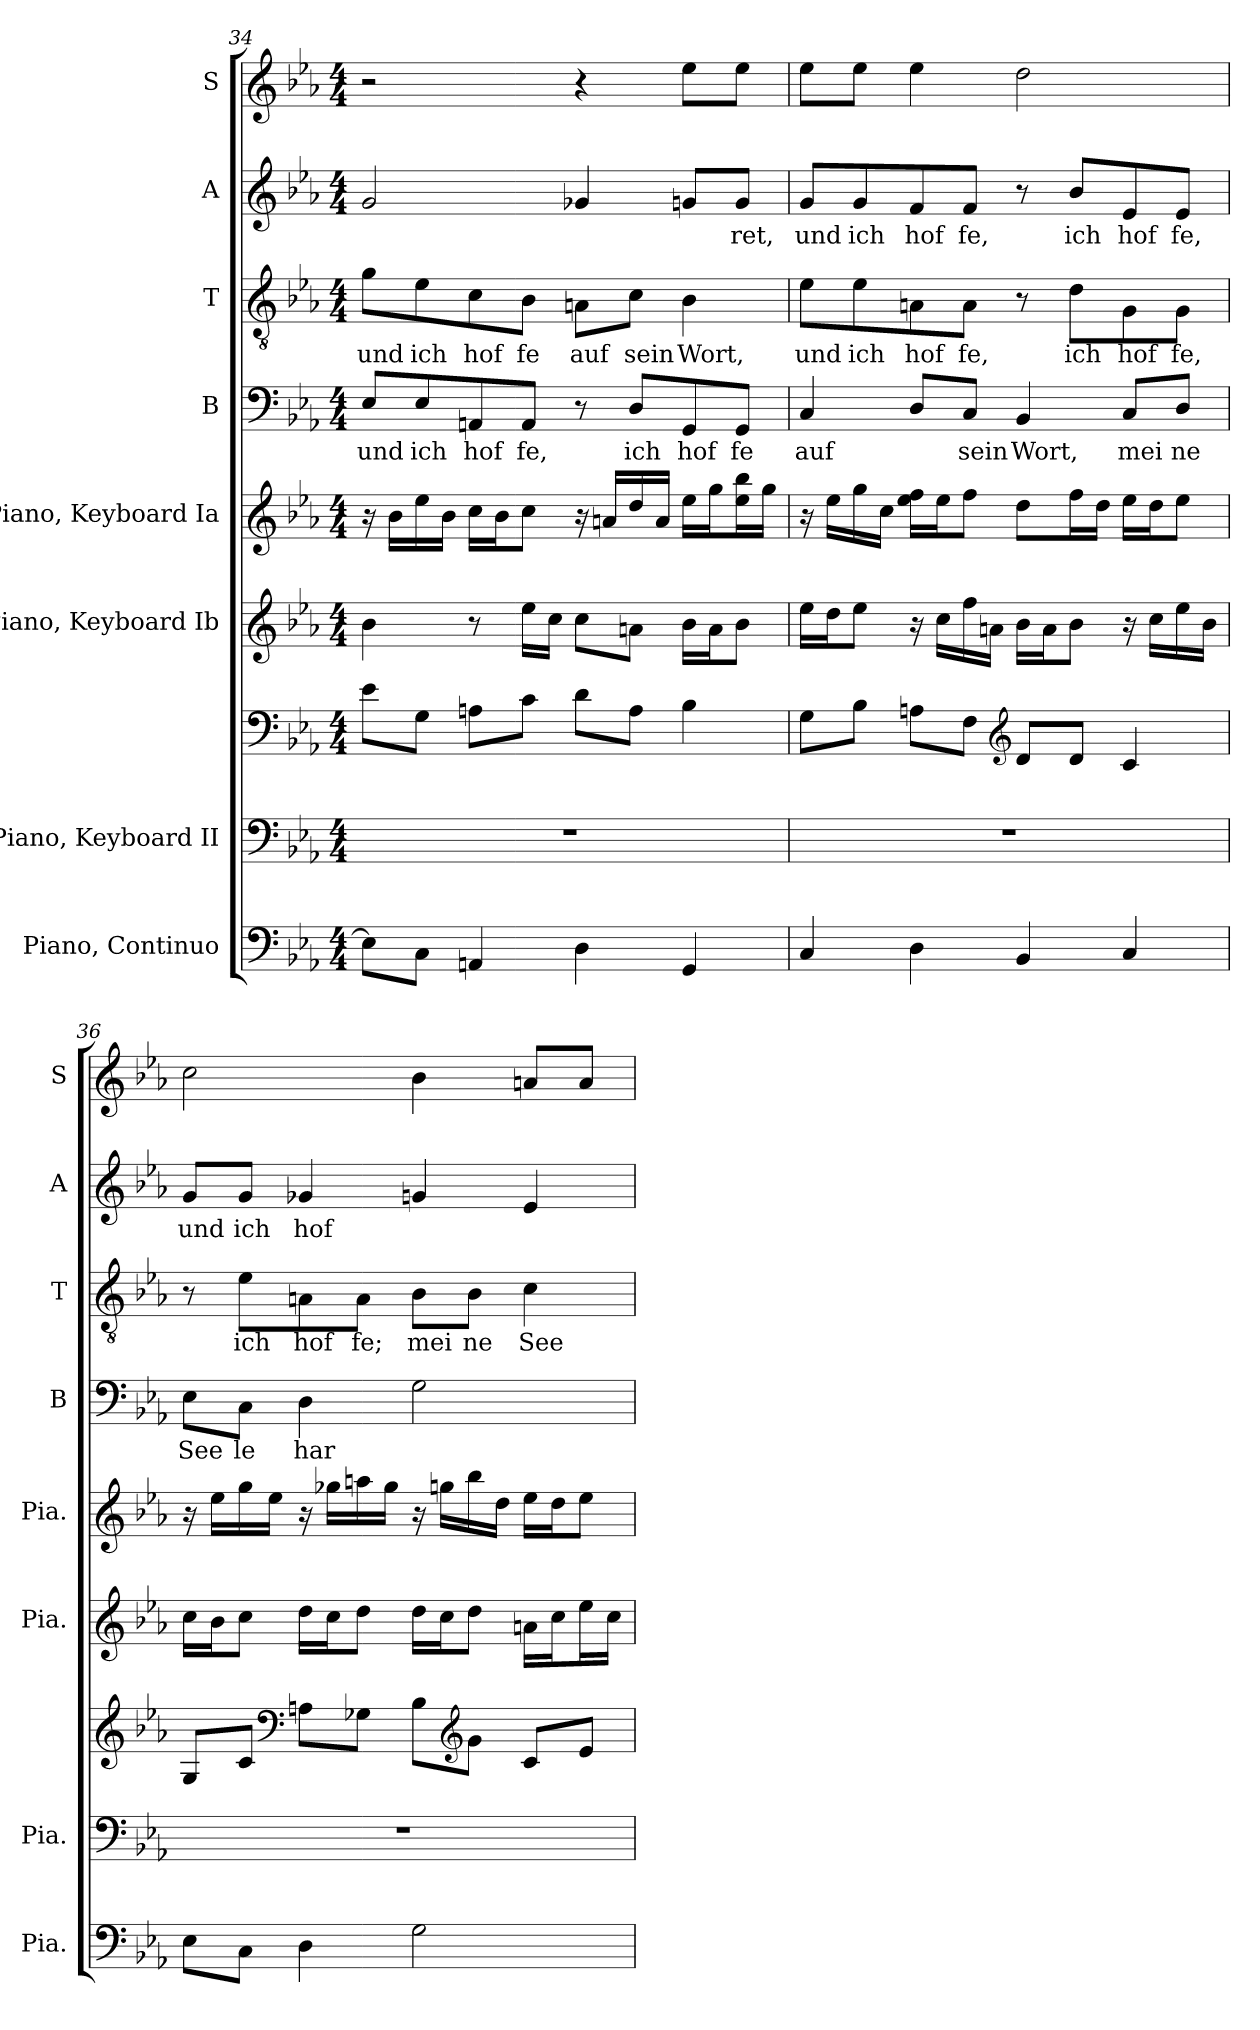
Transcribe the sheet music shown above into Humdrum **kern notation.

**kern	**kern	**kern	**text	**kern	**kern	**kern	**text	**kern	**text	**kern	**text	**kern
*part8	*part7	*part7	*part7	*part6	*part5	*part4	*part4	*part3	*part3	*part2	*part2	*part1
*staff9	*staff8	*staff7	*staff7	*staff6	*staff5	*staff4	*staff4	*staff3	*staff3	*staff2	*staff2	*staff1
*I"Piano, Continuo	*I"Piano, Keyboard II	*	*	*I"Piano, Keyboard Ib	*I"Piano, Keyboard Ia	*I"B	*	*I"T	*	*I"A	*	*I"S
*I'Pia.	*I'Pia.	*	*	*I'Pia.	*I'Pia.	*I'B	*	*I'T	*	*I'A	*	*I'S
*clefF4	*clefF4	*clefF4	*	*clefG2	*clefG2	*clefF4	*	*clefGv2	*	*clefG2	*	*clefG2
*k[b-e-a-]	*k[b-e-a-]	*k[b-e-a-]	*	*k[b-e-a-]	*k[b-e-a-]	*k[b-e-a-]	*	*k[b-e-a-]	*	*k[b-e-a-]	*	*k[b-e-a-]
*M4/4	*M4/4	*M4/4	*	*M4/4	*M4/4	*M4/4	*	*M4/4	*	*M4/4	*	*M4/4
=34	=34	=34	=34	=34	=34	=34	=34	=34	=34	=34	=34	=34
8E-\L]	1r	8e-\L	.	4b-\	16r	8E-/L	und	8g\L	und	2g/	.	2r
.	.	.	.	.	16b-\LL	.	.	.	.	.	.	.
8C\J	.	8G\J	.	.	16ee-\	8E-/	ich	8e-\	ich	.	.	.
.	.	.	.	.	16b-\JJ	.	.	.	.	.	.	.
4AAn/	.	8An\L	.	8r	16cc\LL	8AAn/	hof	8c\	hof	.	.	.
.	.	.	.	.	16b-\J	.	.	.	.	.	.	.
.	.	8c\J	.	16ee-\LL	8cc\J	8AA/J	fe,	8B-\J	fe	.	.	.
.	.	.	.	16cc\JJ	.	.	.	.	.	.	.	.
4D\	.	8d\L	.	8cc\L	16r	8r	.	8An\L	auf	4g-X/	.	4r
.	.	.	.	.	16an/LL	.	.	.	.	.	.	.
.	.	8A\J	.	8an\J	16dd/	8D/L	ich	8c\J	sein	.	.	.
.	.	.	.	.	16a/JJ	.	.	.	.	.	.	.
4GG/	.	4B-\	.	16b-\LL	16ee-\LL	8GG/	hof	4B-\	Wort,	8gn/L	.	8ee-\L
.	.	.	.	16a\J	16gg\J	.	.	.	.	.	.	.
.	.	.	.	8b-\J	16ee-\ 16bb-\L	8GG/J	fe	.	.	8g/J	ret,	8ee-\J
.	.	.	.	.	16gg\JJ	.	.	.	.	.	.	.
!!LO:PB:g=z
=35	=35	=35	=35	=35	=35	=35	=35	=35	=35	=35	=35	=35
4C/	1r	8G\L	.	16ee-\LL	16r	4C/	auf	8e-\L	und	8g/L	und	8ee-\L
.	.	.	.	16dd\J	16ee-\LL	.	.	.	.	.	.	.
.	.	8B-\J	.	8ee-\J	16gg\	.	.	8e-\	ich	8g/	ich	8ee-\J
.	.	.	.	.	16cc\JJ	.	.	.	.	.	.	.
4D\	.	8An\L	.	16r	16ee-\ 16ff\LL	8D/L	.	8An\	hof	8f/	hof	4ee-\
.	.	.	.	16cc\LL	16ee-\J	.	.	.	.	.	.	.
.	.	8F\J	.	16ff\	8ff\J	8C/J	sein	8A\J	fe,	8f/J	fe,	.
.	.	.	.	16an\JJ	.	.	.	.	.	.	.	.
*	*	*clefG2	*	*	*	*	*	*	*	*	*	*
4BB-/	.	8d/L	.	16b-\LL	8dd\L	4BB-/	Wort,	8r	.	8r	.	2dd\
.	.	.	.	16a\J	.	.	.	.	.	.	.	.
.	.	8d/J	.	8b-\J	16ff\L	.	.	8d\L	ich	8b-/L	ich	.
.	.	.	.	.	16dd\JJ	.	.	.	.	.	.	.
4C/	.	4c/	.	16r	16ee-\LL	8C/L	mei	8G\	hof	8e-/	hof	.
.	.	.	.	16cc\LL	16dd\J	.	.	.	.	.	.	.
.	.	.	.	16ee-\	8ee-\J	8D/J	ne	8G\J	fe,	8e-/J	fe,	.
.	.	.	.	16b-\JJ	.	.	.	.	.	.	.	.
=36	=36	=36	=36	=36	=36	=36	=36	=36	=36	=36	=36	=36
8E-\L	1r	8G/L	.	16cc\LL	16r	8E-\L	See	8r	.	8g/L	und	2cc\
.	.	.	.	16b-\J	16ee-\LL	.	.	.	.	.	.	.
8C\J	.	8c/J	.	8cc\J	16gg\	8C\J	le	8e-\L	ich	8g/J	ich	.
.	.	.	.	.	16ee-\JJ	.	.	.	.	.	.	.
*	*	*clefF4	*	*	*	*	*	*	*	*	*	*
4D\	.	8An\L	.	16dd\LL	16r	4D\	har	8An\	hof	4g-X/	hof	.
.	.	.	.	16cc\J	16gg-X\LL	.	.	.	.	.	.	.
.	.	8G-X\J	.	8dd\J	16aan\	.	.	8A\J	fe;	.	.	.
.	.	.	.	.	16gg-\JJ	.	.	.	.	.	.	.
2G\	.	8B-\L	.	16dd\LL	16r	2G\	.	8B-\L	mei	4gn/	.	4b-\
.	.	.	.	16cc\J	16ggn\LL	.	.	.	.	.	.	.
*	*	*clefG2	*	*	*	*	*	*	*	*	*	*
.	.	8g\J	.	8dd\J	16bb-\	.	.	8B-\J	ne	.	.	.
.	.	.	.	.	16dd\JJ	.	.	.	.	.	.	.
.	.	8c/L	.	16an\LL	16ee-\LL	.	.	4c\	See	4e-/	.	8an/L
.	.	.	.	16cc\J	16dd\J	.	.	.	.	.	.	.
.	.	8e-/J	.	16ee-\L	8ee-\J	.	.	.	.	.	.	8a/J
.	.	.	.	16cc\JJ	.	.	.	.	.	.	.	.
=	=	=	=	=	=	=	=	=	=	=	=	=
*-	*-	*-	*-	*-	*-	*-	*-	*-	*-	*-	*-	*-
